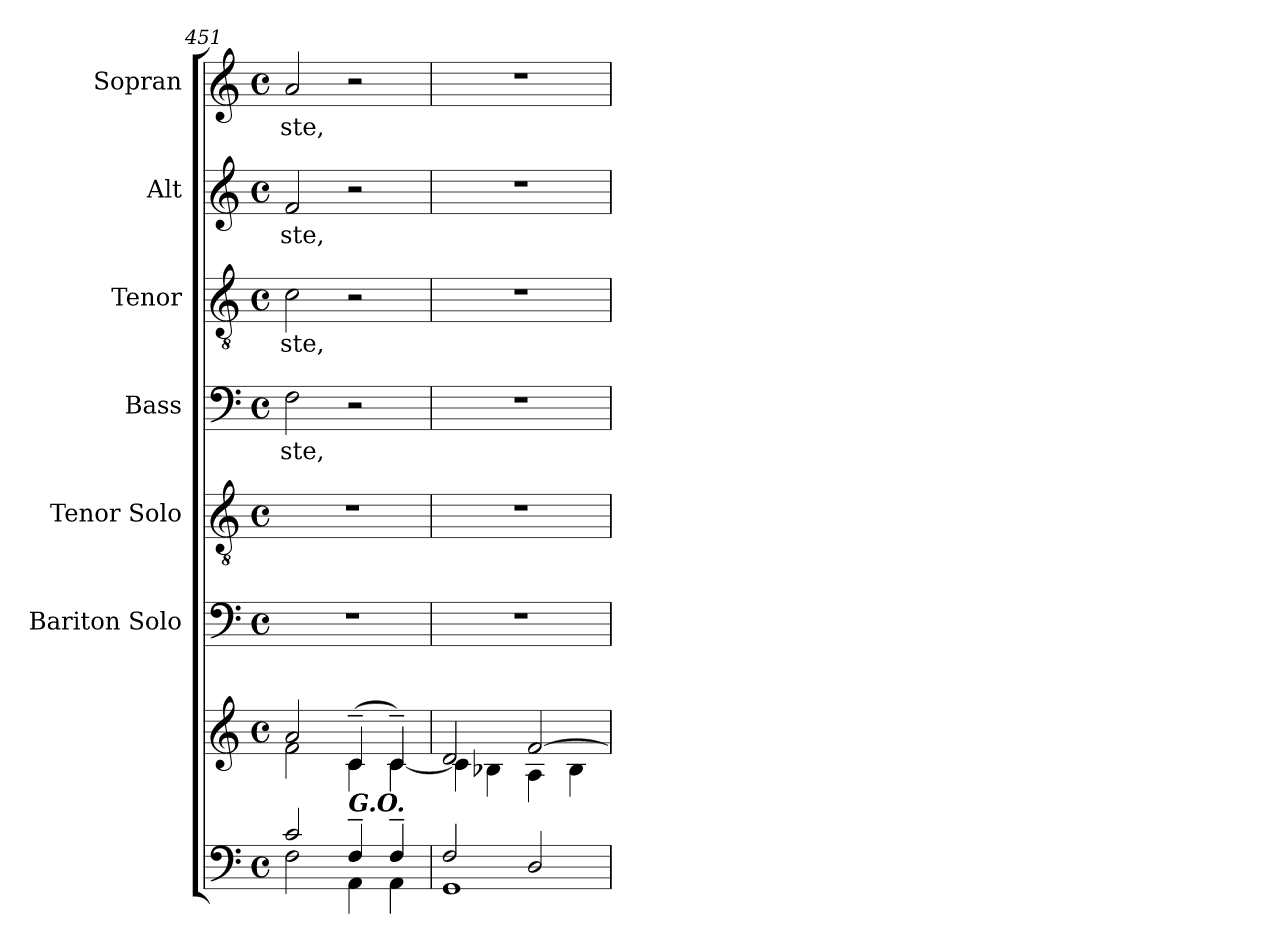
**kern	**kern	**kern	**kern	**kern	**text	**kern	**text	**kern	**text	**kern	**text
*part7	*part7	*part6	*part5	*part4	*part4	*part3	*part3	*part2	*part2	*part1	*part1
*staff8	*staff7	*staff6	*staff5	*staff4	*staff4	*staff3	*staff3	*staff2	*staff2	*staff1	*staff1
*	*	*I"Bariton Solo	*I"Tenor Solo	*I"Bass	*	*I"Tenor	*	*I"Alt	*	*I"Sopran	*
*	*	*	*	*I'B.	*	*I'T.	*	*I'A.	*	*I'S.	*
*clefF4	*clefG2	*clefF4	*clefGv2	*clefF4	*	*clefGv2	*	*clefG2	*	*clefG2	*
*k[]	*k[]	*k[]	*k[]	*k[]	*	*k[]	*	*k[]	*	*k[]	*
*C:	*C:	*C:	*C:	*C:	*	*C:	*	*C:	*	*C:	*
*M4/4	*M4/4	*M4/4	*M4/4	*M4/4	*	*M4/4	*	*M4/4	*	*M4/4	*
*met(c)	*met(c)	*met(c)	*met(c)	*met(c)	*	*met(c)	*	*met(c)	*	*met(c)	*
=451	=451	=451	=451	=451	=451	=451	=451	=451	=451	=451	=451
*^	*^	*	*	*	*	*	*	*	*	*	*
!	!	!	!	!	!	!	!LO:LY:b	!	!LO:LY:b	!	!LO:LY:b	!	!LO:LY:b
2c/	2F\	2a/	2f\	1r	1r	2F\	-ste,	2c\	-ste,	2f/	-ste,	2a/	-ste,
!	!	!LO:TX:b:Bi:t=G.O.	!	!	!	!	!	!	!	!	!	!	!
4F~</	4AA\	(>4c~>/	4c\	.	.	2r	.	2r	.	2r	.	2r	.
4F~</	4AA\	4c~>/)	[<4c\	.	.	.	.	.	.	.	.	.	.
!!LO:PB:g=z
=452	=452	=452	=452	=452	=452	=452	=452	=452	=452	=452	=452	=452	=452
2F/	1GG	2d/	4c\]	1r	1r	1r	.	1r	.	1r	.	1r	.
.	.	.	4B-X\	.	.	.	.	.	.	.	.	.	.
2D/	.	[>2f/	4A\	.	.	.	.	.	.	.	.	.	.
.	.	.	4B-\	.	.	.	.	.	.	.	.	.	.
*v	*v	*	*	*	*	*	*	*	*	*	*	*	*
*	*v	*v	*	*	*	*	*	*	*	*	*	*
=	=	=	=	=	=	=	=	=	=	=	=
*-	*-	*-	*-	*-	*-	*-	*-	*-	*-	*-	*-
